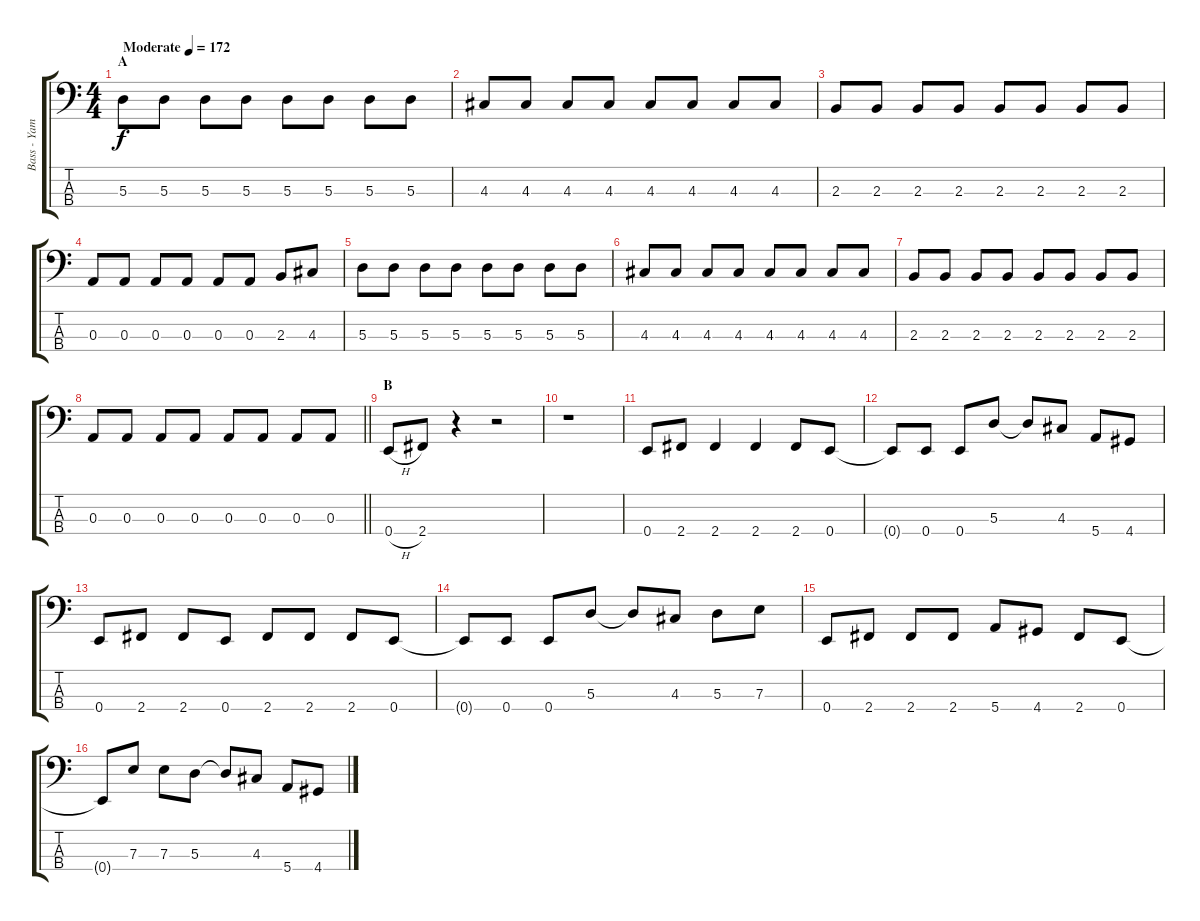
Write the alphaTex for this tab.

\track ("Bass - Yamada" "Bass - Yam") {instrument electricbasspick}
\staff {score tabs}
\tuning (G2 D2 A1 E1) {hide}
\ts (4 4)
\section ("" "A")
\tempo (172 "Moderate")
\clef f4
\ks c
5.3.8{dy f instrument electricbasspick} 5.3.8 5.3.8 5.3.8 5.3.8 5.3.8 5.3.8 5.3.8 |
4.3.8 4.3.8 4.3.8 4.3.8 4.3.8 4.3.8 4.3.8 4.3.8 |
2.3.8 2.3.8 2.3.8 2.3.8 2.3.8 2.3.8 2.3.8 2.3.8 |
0.3.8 0.3.8 0.3.8 0.3.8 0.3.8 0.3.8 2.3.8 4.3.8 |
5.3.8 5.3.8 5.3.8 5.3.8 5.3.8 5.3.8 5.3.8 5.3.8 |
4.3.8 4.3.8 4.3.8 4.3.8 4.3.8 4.3.8 4.3.8 4.3.8 |
2.3.8 2.3.8 2.3.8 2.3.8 2.3.8 2.3.8 2.3.8 2.3.8 |
\barLineRight lightlight
0.3.8 0.3.8 0.3.8 0.3.8 0.3.8 0.3.8 0.3.8 0.3.8 |
\section ("" "B")
0.4{h}.8 2.4.8 r.4 r.2 |
r.1 |
0.4.8 2.4.8 2.4.4 2.4.4 2.4.8 0.4.8 |
0.4{t}.8 0.4.8 0.4.8 5.3.8 5.3{t}.8 4.3.8 5.4.8 4.4.8 |
0.4.8 2.4.8 2.4.8 0.4.8 2.4.8 2.4.8 2.4.8 0.4.8 |
0.4{t}.8 0.4.8 0.4.8 5.3.8 5.3{t}.8 4.3.8 5.3.8 7.3.8 |
0.4.8 2.4.8 2.4.8 2.4.8 5.4.8 4.4.8 2.4.8 0.4.8 |
0.4{t}.8 7.3.8 7.3.8 5.3.8 5.3{t}.8 4.3.8 5.4.8 4.4.8
